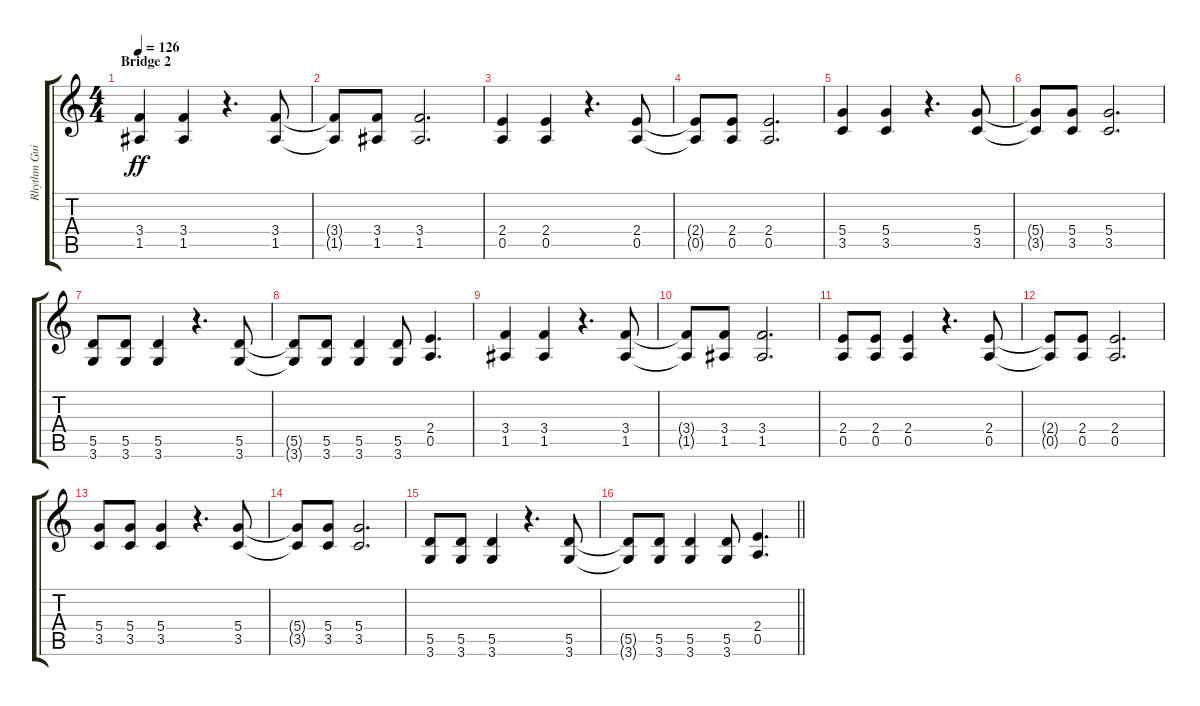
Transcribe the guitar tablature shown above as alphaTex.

\track ("Rhythm Guitar - Chris" "Rhythm Gui") {instrument distortionguitar}
\staff {score tabs}
\tuning (E4 B3 G3 D3 A2 E2) {hide}
\ts (4 4)
\section ("" "Bridge 2")
\tempo 126
\clef g2
\ks c
(3.4 1.5).4{dy ff} (3.4 1.5).4 r.4{d} (3.4 1.5).8 |
(3.4{t} 1.5{t}).8 (3.4 1.5).8 (3.4 1.5).2{d} |
(2.4 0.5).4 (2.4 0.5).4 r.4{d} (2.4 0.5).8 |
(2.4{t} 0.5{t}).8 (2.4 0.5).8 (2.4 0.5).2{d} |
(5.4 3.5).4 (5.4 3.5).4 r.4{d} (5.4 3.5).8 |
(5.4{t} 3.5{t}).8 (5.4 3.5).8 (5.4 3.5).2{d} |
(5.5 3.6).8 (5.5 3.6).8 (5.5 3.6).4 r.4{d} (5.5 3.6).8 |
(5.5{t} 3.6{t}).8 (5.5 3.6).8 (5.5 3.6).4 (5.5 3.6).8 (2.4 0.5).4{d} |
(3.4 1.5).4 (3.4 1.5).4 r.4{d} (3.4 1.5).8 |
(3.4{t} 1.5{t}).8 (3.4 1.5).8 (3.4 1.5).2{d} |
(2.4 0.5).8 (2.4 0.5).8 (2.4 0.5).4 r.4{d} (2.4 0.5).8 |
(2.4{t} 0.5{t}).8 (2.4 0.5).8 (2.4 0.5).2{d} |
(5.4 3.5).8 (5.4 3.5).8 (5.4 3.5).4 r.4{d} (5.4 3.5).8 |
(5.4{t} 3.5{t}).8 (5.4 3.5).8 (5.4 3.5).2{d} |
(5.5 3.6).8 (5.5 3.6).8 (5.5 3.6).4 r.4{d} (5.5 3.6).8 |
\barLineRight lightlight
(5.5{t} 3.6{t}).8 (5.5 3.6).8 (5.5 3.6).4 (5.5 3.6).8 (2.4 0.5).4{d}
